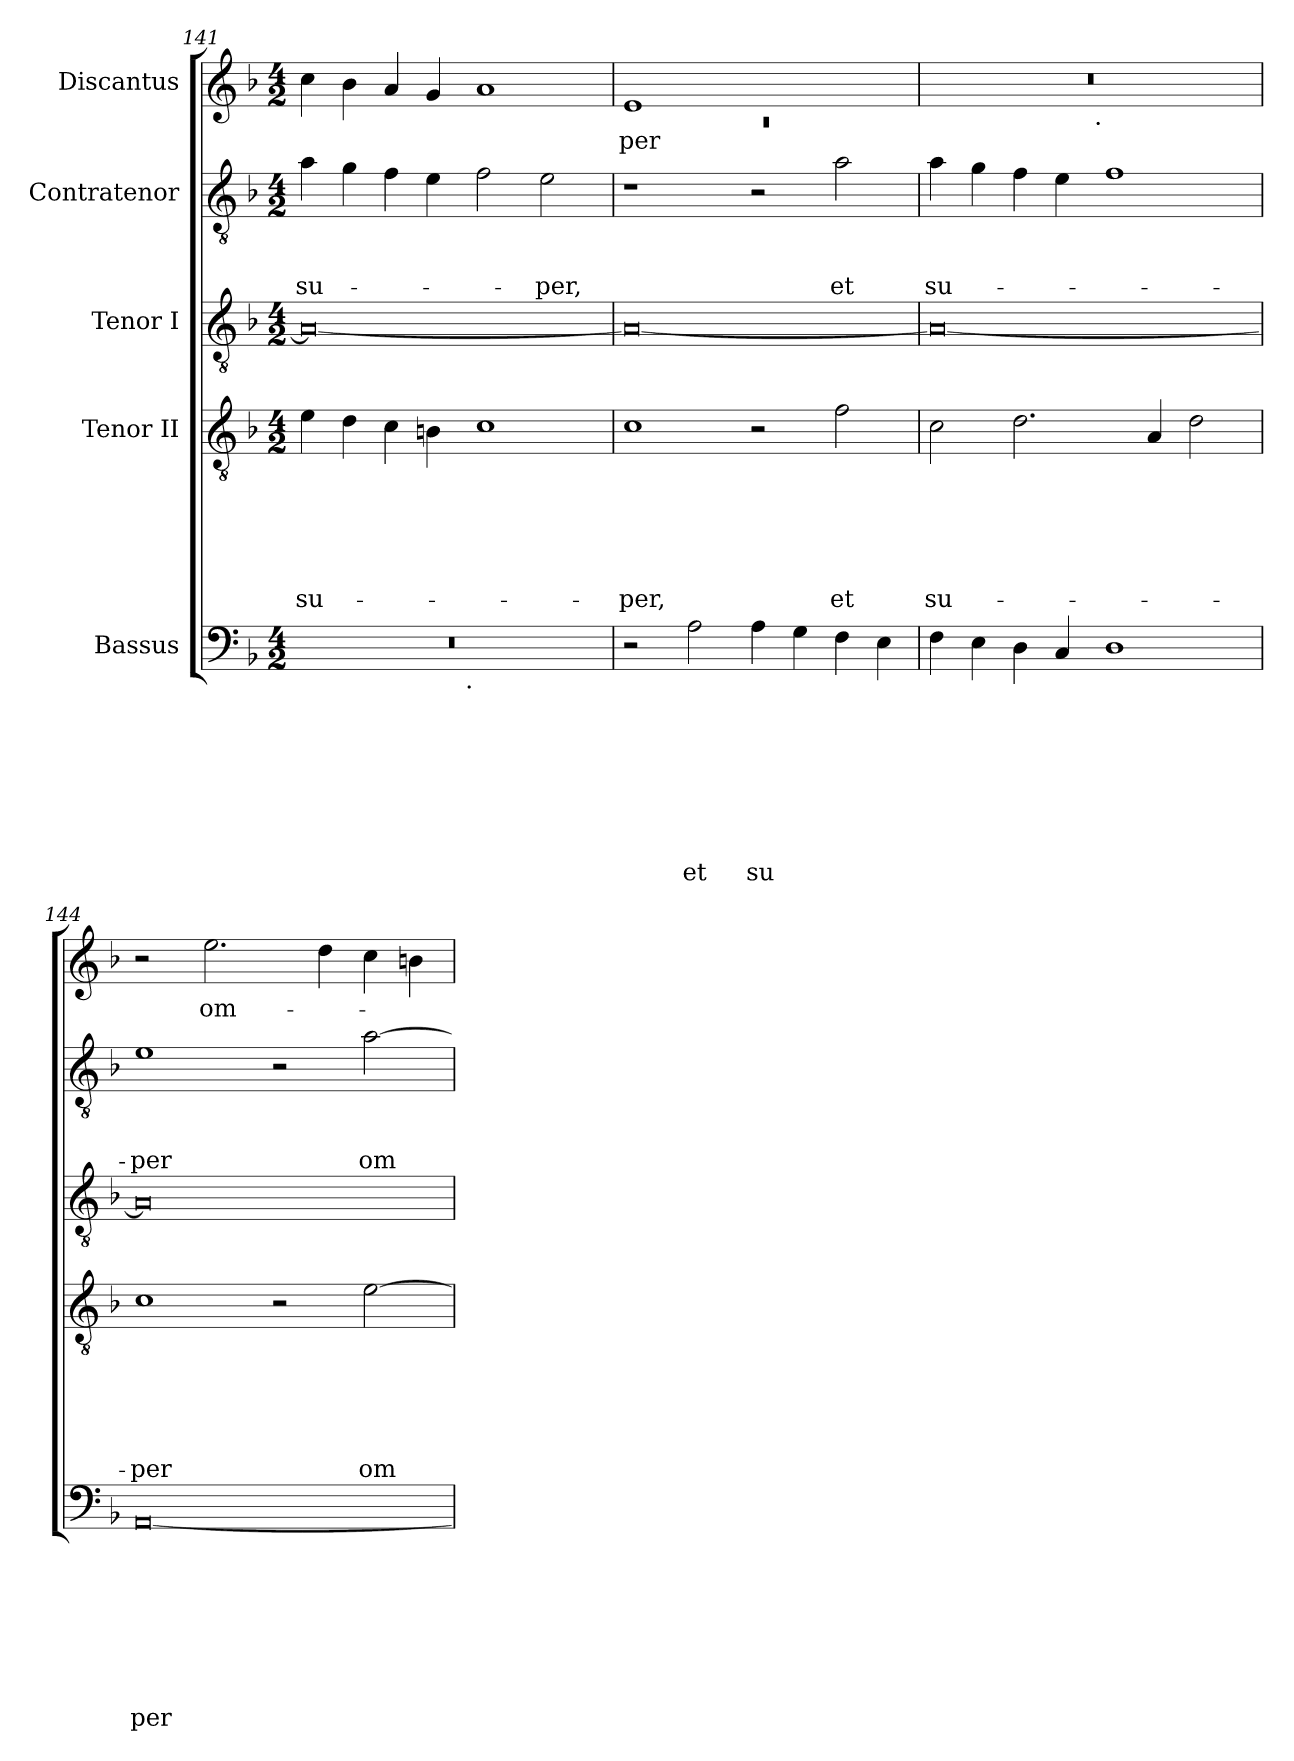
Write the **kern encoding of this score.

**kern	**text	**text	**text	**text	**text	**text	**text	**text	**kern	**text	**text	**text	**text	**text	**text	**kern	**text	**kern	**text	**text	**text	**kern	**text
*part5	*part5	*part5	*part5	*part5	*part5	*part5	*part5	*part5	*part4	*part4	*part4	*part4	*part4	*part4	*part4	*part3	*part3	*part2	*part2	*part2	*part2	*part1	*part1
*staff5	*staff5	*staff5	*staff5	*staff5	*staff5	*staff5	*staff5	*staff5	*staff4	*staff4	*staff4	*staff4	*staff4	*staff4	*staff4	*staff3	*staff3	*staff2	*staff2	*staff2	*staff2	*staff1	*staff1
*I"Bassus	*	*	*	*	*	*	*	*	*I"Tenor II	*	*	*	*	*	*	*I"Tenor I	*	*I"Contratenor	*	*	*	*I"Discantus	*
*clefF4	*	*	*	*	*	*	*	*	*clefGv2	*	*	*	*	*	*	*clefGv2	*	*clefGv2	*	*	*	*clefG2	*
*k[b-]	*	*	*	*	*	*	*	*	*k[b-]	*	*	*	*	*	*	*k[b-]	*	*k[b-]	*	*	*	*k[b-]	*
*F:	*	*	*	*	*	*	*	*	*F:	*	*	*	*	*	*	*F:	*	*F:	*	*	*	*F:	*
*M4/2	*	*	*	*	*	*	*	*	*M4/2	*	*	*	*	*	*	*M4/2	*	*M4/2	*	*	*	*M4/2	*
=141	=141	=141	=141	=141	=141	=141	=141	=141	=141	=141	=141	=141	=141	=141	=141	=141	=141	=141	=141	=141	=141	=141	=141
!	!	!	!	!	!	!	!	!	!	!	!	!	!	!	!LO:LY:b	!	!	!	!	!	!LO:LY:b	!	!
*^	*	*	*	*	*	*	*	*	*	*	*	*	*	*	*	*	*	*	*	*	*	*	*
0r	2ryy	.	.	.	.	.	.	.	.	4e\	.	.	.	.	.	su-	0A_	.	4a\	.	.	su-	4cc\	.
.	.	.	.	.	.	.	.	.	.	4d\	.	.	.	.	.	.	.	.	4g\	.	.	.	4b-\	.
.	4...ryy	.	.	.	.	.	.	.	.	4c\	.	.	.	.	.	.	.	.	4f\	.	.	.	4a/	.
.	.	.	.	.	.	.	.	.	.	4B\	.	.	.	.	.	.	.	.	4e\	.	.	.	4g/	.
!	!LO:TX:b:t=.	!	!	!	!	!	!	!	!	!	!	!	!	!	!	!	!	!	!	!	!	!	!	!
.	1ryy	.	.	.	.	.	.	.	.	.	.	.	.	.	.	.	.	.	.	.	.	.	.	.
.	.	.	.	.	.	.	.	.	.	1c	.	.	.	.	.	.	.	.	2f\	.	.	.	1a	.
!	!	!	!	!	!	!	!	!	!	!	!	!	!	!	!	!	!	!	!	!	!	!LO:LY:b	!	!
.	.	.	.	.	.	.	.	.	.	.	.	.	.	.	.	.	.	.	2e\	.	.	-per,	.	.
.	32ryy	.	.	.	.	.	.	.	.	.	.	.	.	.	.	.	.	.	.	.	.	.	.	.
=142	=142	=142	=142	=142	=142	=142	=142	=142	=142	=142	=142	=142	=142	=142	=142	=142	=142	=142	=142	=142	=142	=142	=142	=142
*	*	*	*	*	*	*	*	*	*	*	*	*	*	*	*	*	*	*	*	*	*	*	*^	*
!	!	!	!	!	!	!	!	!	!	!	!	!	!	!	!	!LO:LY:b	!	!	!	!	!	!	!	!LO:N:vis=1	!LO:LY:b
*v	*v	*	*	*	*	*	*	*	*	*	*	*	*	*	*	*	*	*	*	*	*	*	*	*	*
2r	.	.	.	.	.	.	.	.	1c	.	.	.	.	.	-per,	0A_	.	1r	.	.	.	1e	0rc	-per
!	!	!	!	!	!	!	!	!LO:LY:b	!	!	!	!	!	!	!	!	!	!	!	!	!	!	!	!
2A\	.	.	.	.	.	.	.	et	.	.	.	.	.	.	.	.	.	.	.	.	.	.	.	.
!	!	!	!	!	!	!	!	!LO:LY:b	!	!	!	!	!	!	!	!	!	!	!	!	!	!	!	!
4A\	.	.	.	.	.	.	.	su	2r	.	.	.	.	.	.	.	.	2r	.	.	.	1ryy	.	.
4G\	.	.	.	.	.	.	.	.	.	.	.	.	.	.	.	.	.	.	.	.	.	.	.	.
!	!	!	!	!	!	!	!	!	!	!	!	!	!	!	!LO:LY:b	!	!	!	!	!	!LO:LY:b	!	!	!
4F\	.	.	.	.	.	.	.	.	2f\	.	.	.	.	.	et	.	.	2a\	.	.	et	.	.	.
4E\	.	.	.	.	.	.	.	.	.	.	.	.	.	.	.	.	.	.	.	.	.	.	.	.
=143	=143	=143	=143	=143	=143	=143	=143	=143	=143	=143	=143	=143	=143	=143	=143	=143	=143	=143	=143	=143	=143	=143	=143	=143
!	!	!	!	!	!	!	!	!	!	!	!	!	!	!	!LO:LY:b	!	!	!	!	!	!LO:LY:b	!	!	!
4F\	.	.	.	.	.	.	.	.	2c\	.	.	.	.	.	su-	0A_	.	4a\	.	.	su-	0r	2ryy	.
4E\	.	.	.	.	.	.	.	.	.	.	.	.	.	.	.	.	.	4g\	.	.	.	.	.	.
4D\	.	.	.	.	.	.	.	.	2.d\	.	.	.	.	.	.	.	.	4f\	.	.	.	.	4...ryy	.
4C/	.	.	.	.	.	.	.	.	.	.	.	.	.	.	.	.	.	4e\	.	.	.	.	.	.
!	!	!	!	!	!	!	!	!	!	!	!	!	!	!	!	!	!	!	!	!	!	!	!LO:TX:b:t=.	!
.	.	.	.	.	.	.	.	.	.	.	.	.	.	.	.	.	.	.	.	.	.	.	1ryy	.
1D	.	.	.	.	.	.	.	.	.	.	.	.	.	.	.	.	.	1f	.	.	.	.	.	.
.	.	.	.	.	.	.	.	.	4A/	.	.	.	.	.	.	.	.	.	.	.	.	.	.	.
.	.	.	.	.	.	.	.	.	2d\	.	.	.	.	.	.	.	.	.	.	.	.	.	.	.
.	.	.	.	.	.	.	.	.	.	.	.	.	.	.	.	.	.	.	.	.	.	.	32ryy	.
=144	=144	=144	=144	=144	=144	=144	=144	=144	=144	=144	=144	=144	=144	=144	=144	=144	=144	=144	=144	=144	=144	=144	=144	=144
!	!	!	!	!	!	!	!	!LO:LY:b	!	!	!	!	!	!	!LO:LY:b	!	!	!	!	!	!LO:LY:b	!	!	!
*	*	*	*	*	*	*	*	*	*	*	*	*	*	*	*	*	*	*	*	*	*	*v	*v	*
[<0AA	.	.	.	.	.	.	.	per	1c	.	.	.	.	.	-per	0A]	.	1e	.	.	-per	2r	.
!	!	!	!	!	!	!	!	!	!	!	!	!	!	!	!	!	!	!	!	!	!	!	!LO:LY:b
.	.	.	.	.	.	.	.	.	.	.	.	.	.	.	.	.	.	.	.	.	.	2.ee\	om-
.	.	.	.	.	.	.	.	.	2r	.	.	.	.	.	.	.	.	2r	.	.	.	.	.
.	.	.	.	.	.	.	.	.	.	.	.	.	.	.	.	.	.	.	.	.	.	4dd\	.
!	!	!	!	!	!	!	!	!	!	!	!	!	!	!	!LO:LY:b	!	!	!	!	!	!LO:LY:b	!	!
.	.	.	.	.	.	.	.	.	[>2e\	.	.	.	.	.	om-	.	.	[>2a\	.	.	om-	4cc\	.
.	.	.	.	.	.	.	.	.	.	.	.	.	.	.	.	.	.	.	.	.	.	4b\	.
=	=	=	=	=	=	=	=	=	=	=	=	=	=	=	=	=	=	=	=	=	=	=	=
*-	*-	*-	*-	*-	*-	*-	*-	*-	*-	*-	*-	*-	*-	*-	*-	*-	*-	*-	*-	*-	*-	*-	*-
